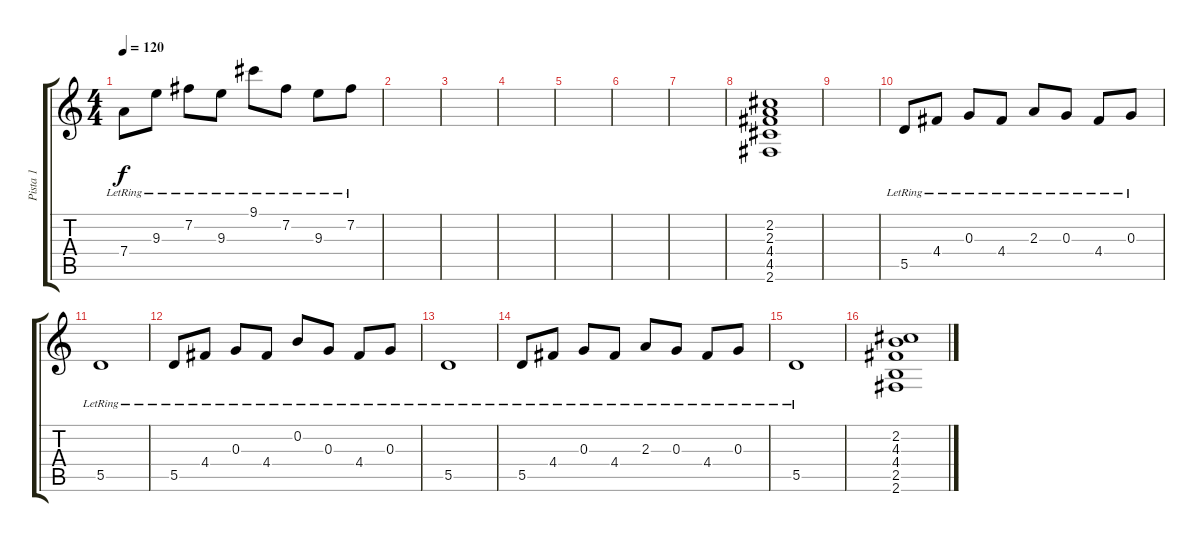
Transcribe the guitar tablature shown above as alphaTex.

\track ("Pista 1" "Pista 1") {instrument acousticguitarsteel}
\staff {score tabs}
\tuning (E4 B3 G3 D3 A2 E2) {hide}
\ts (4 4)
\tempo 120
\clef g2
\ks c
7.4{lr}.8{dy f} 9.3{lr}.8 7.2{lr}.8 9.3{lr}.8 9.1{lr}.8 7.2{lr}.8 9.3{lr}.8 7.2{lr}.8 |
|
|
|
|
|
|
(2.2 2.3 4.4 4.5 2.6).1{volume 8 instrument electricguitarclean} |
|
5.5{lr}.8{volume 12 instrument acousticguitarsteel} 4.4{lr}.8 0.3{lr}.8 4.4{lr}.8 2.3{lr}.8 0.3{lr}.8 4.4{lr}.8 0.3{lr}.8 |
5.5{lr}.1 |
5.5{lr}.8 4.4{lr}.8 0.3{lr}.8 4.4{lr}.8 0.2{lr}.8 0.3{lr}.8 4.4{lr}.8 0.3{lr}.8 |
5.5{lr}.1 |
5.5{lr}.8 4.4{lr}.8 0.3{lr}.8 4.4{lr}.8 2.3{lr}.8 0.3{lr}.8 4.4{lr}.8 0.3{lr}.8 |
5.5{lr}.1 |
(2.2 4.3 4.4 2.5 2.6).1{volume 9 instrument electricguitarclean}
